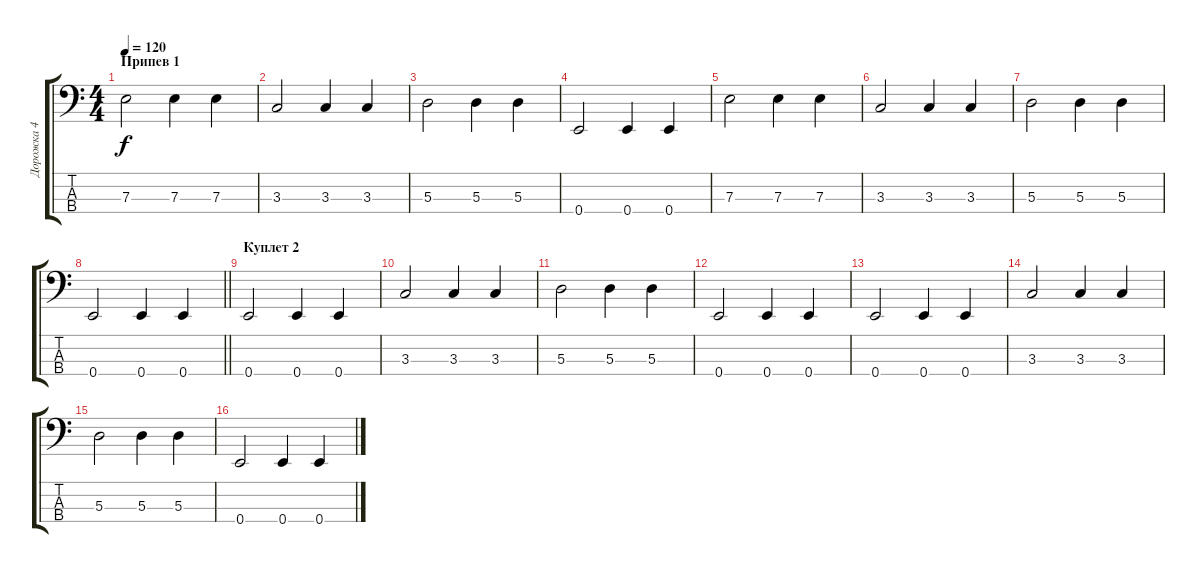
\track ("Дорожка 4" "Дорожка 4") {instrument electricbassfinger}
\staff {score tabs}
\tuning (G2 D2 A1 E1) {hide}
\ts (4 4)
\section ("" "Припев 1")
\tempo 120
\clef f4
\ks c
7.3.2{dy f} 7.3.4 7.3.4 |
3.3.2 3.3.4 3.3.4 |
5.3.2 5.3.4 5.3.4 |
0.4.2 0.4.4 0.4.4 |
7.3.2 7.3.4 7.3.4 |
3.3.2 3.3.4 3.3.4 |
5.3.2 5.3.4 5.3.4 |
\barLineRight lightlight
0.4.2 0.4.4 0.4.4 |
\section ("" "Куплет 2")
0.4.2 0.4.4 0.4.4 |
3.3.2 3.3.4 3.3.4 |
5.3.2 5.3.4 5.3.4 |
0.4.2 0.4.4 0.4.4 |
0.4.2 0.4.4 0.4.4 |
3.3.2 3.3.4 3.3.4 |
5.3.2 5.3.4 5.3.4 |
0.4.2 0.4.4 0.4.4
